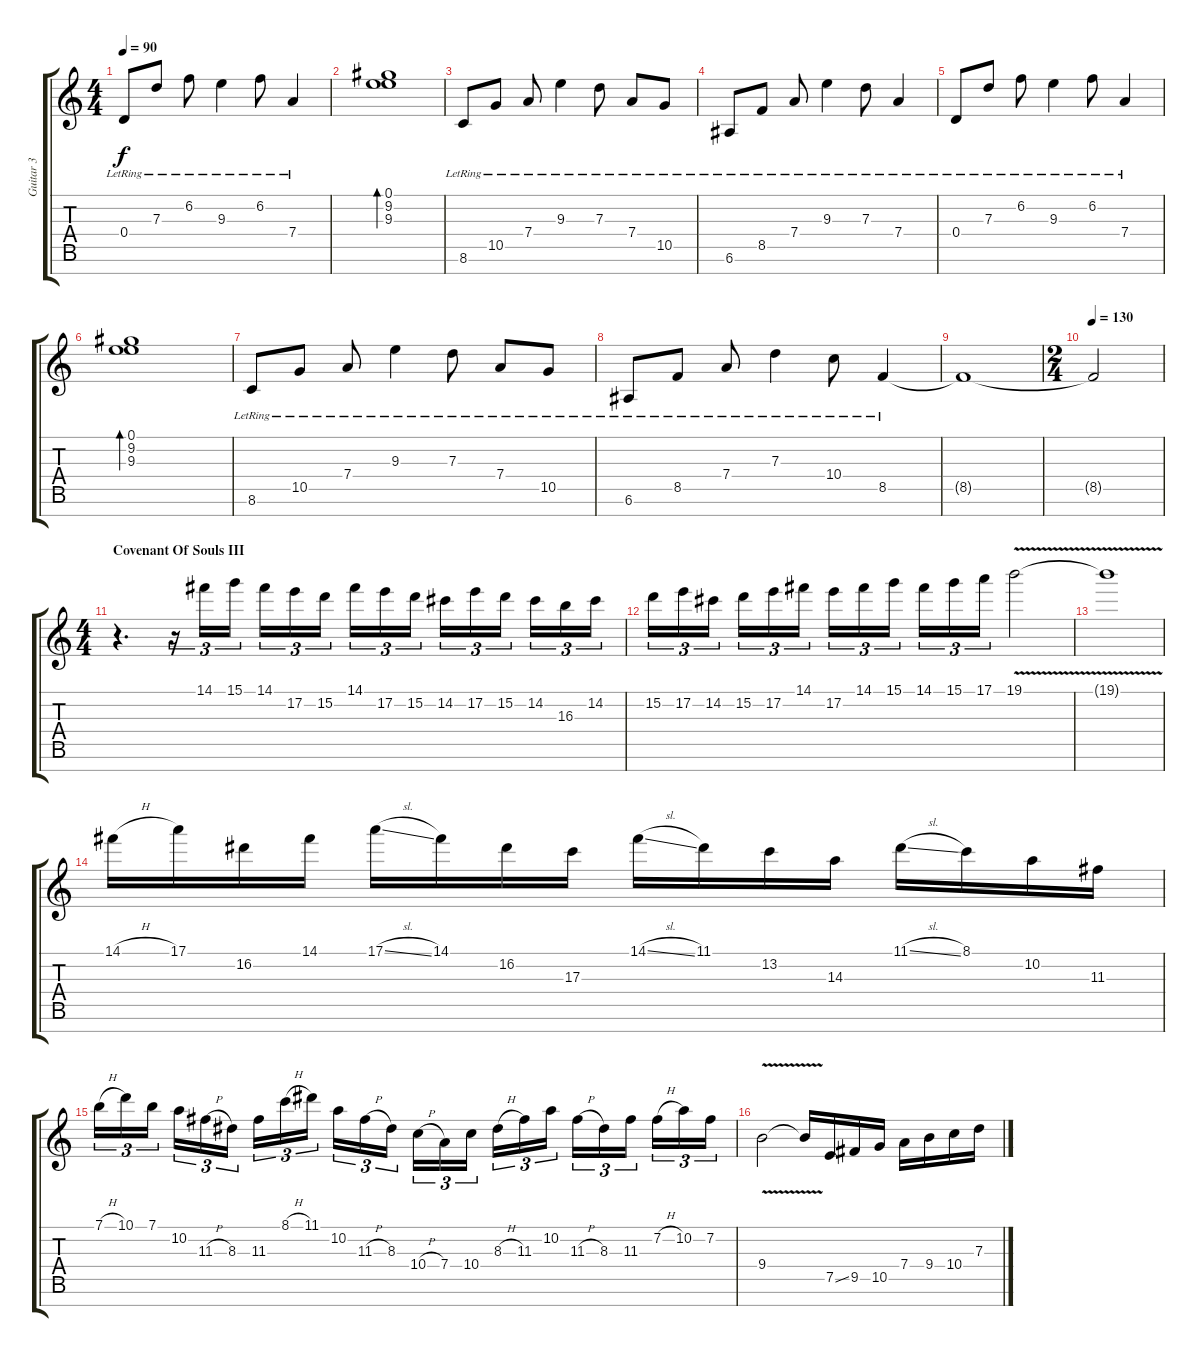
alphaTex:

\track ("Guitar 3" "Guitar 3") {instrument distortionguitar}
\staff {score tabs}
\tuning (E4 B3 G3 D3 A2 E2 B1) {hide}
\ts (4 4)
\section ("" "")
\tempo 90
\clef g2
\ks c
0.4{lr}.8{dy f} 7.3{lr}.8 6.2{lr}.8 9.3{lr}.4 6.2{lr}.8 7.4{lr}.4 |
(0.1 9.2 9.3).1{bd 120} |
8.6{lr}.8 10.5{lr}.8 7.4{lr}.8 9.3{lr}.4 7.3{lr}.8 7.4{lr}.8 10.5{lr}.8 |
6.6{lr}.8 8.5{lr}.8 7.4{lr}.8 9.3{lr}.4 7.3{lr}.8 7.4{lr}.4 |
0.4{lr}.8 7.3{lr}.8 6.2{lr}.8 9.3{lr}.4 6.2{lr}.8 7.4{lr}.4 |
(0.1 9.2 9.3).1{bd 120} |
8.6{lr}.8 10.5{lr}.8 7.4{lr}.8 9.3{lr}.4 7.3{lr}.8 7.4{lr}.8 10.5{lr}.8 |
6.6{lr}.8 8.5{lr}.8 7.4{lr}.8 7.3{lr}.4 10.4{lr}.8 8.5{lr}.4 |
8.5{t}.1 |
\ts (2 4)
\tempo 130
8.5{t}.2 |
\ts (4 4)
\section ("" "Covenant Of Souls III")
r.4{d instrument distortionguitar} r.16{tu (3 2)} 14.1.16{tu (3 2)} 15.1.16{tu (3 2)} 14.1.16{tu (3 2)} 17.2.16{tu (3 2)} 15.2.16{tu (3 2)} 14.1.16{tu (3 2)} 17.2.16{tu (3 2)} 15.2.16{tu (3 2)} 14.2.16{tu (3 2)} 17.2.16{tu (3 2)} 15.2.16{tu (3 2)} 14.2.16{tu (3 2)} 16.3.16{tu (3 2)} 14.2.16{tu (3 2)} |
15.2.16{tu (3 2)} 17.2.16{tu (3 2)} 14.2.16{tu (3 2)} 15.2.16{tu (3 2)} 17.2.16{tu (3 2)} 14.1.16{tu (3 2)} 17.2.16{tu (3 2)} 14.1.16{tu (3 2)} 15.1.16{tu (3 2)} 14.1.16{tu (3 2)} 15.1.16{tu (3 2)} 17.1.16{tu (3 2)} 19.1{v}.2 |
19.1{t}.1 |
14.1{h}.16 17.1.16 16.2.16 14.1.16 17.1{sl}.16 14.1.16 16.2.16 17.3.16 14.1{sl}.16 11.1.16 13.2.16 14.3.16 11.1{sl}.16 8.1.16 10.2.16 11.3.16 |
7.1{h}.16{tu (3 2)} 10.1.16{tu (3 2)} 7.1.16{tu (3 2)} 10.2.16{tu (3 2)} 11.3{h}.16{tu (3 2)} 8.3.16{tu (3 2)} 11.3.16{tu (3 2)} 8.1{h}.16{tu (3 2)} 11.1.16{tu (3 2)} 10.2.16{tu (3 2)} 11.3{h}.16{tu (3 2)} 8.3.16{tu (3 2)} 10.4{h}.16{tu (3 2)} 7.4.16{tu (3 2)} 10.4.16{tu (3 2)} 8.3{h}.16{tu (3 2)} 11.3.16{tu (3 2)} 10.2.16{tu (3 2)} 11.3{h}.16{tu (3 2)} 8.3.16{tu (3 2)} 11.3.16{tu (3 2)} 7.2{h}.16{tu (3 2)} 10.2.16{tu (3 2)} 7.2.16{tu (3 2)} |
9.4{v}.2 9.4{t}.16 7.5{ss}.16 9.5.16 10.5.16 7.4.16 9.4.16 10.4.16 7.3.16
